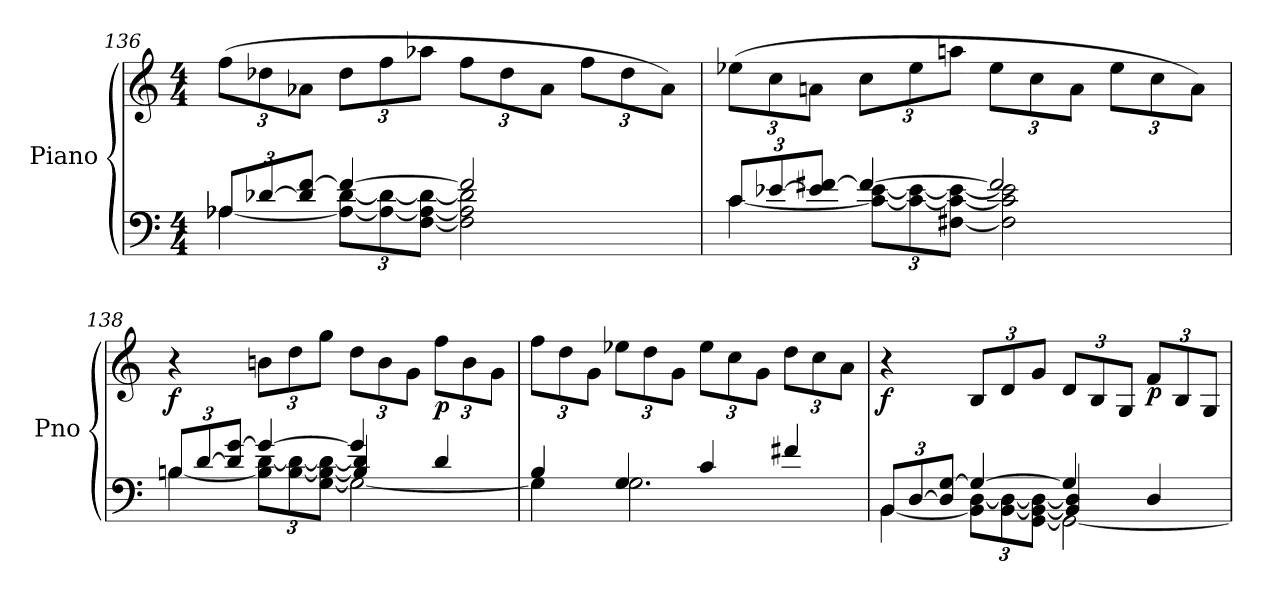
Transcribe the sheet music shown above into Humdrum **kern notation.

**kern	**kern	**dynam
*part1	*part1	*part1
*staff2	*staff1	*staff1/2
*I"Piano	*	*
*I'Pno	*	*
*clefF4	*clefG2	*
*k[]	*k[]	*
*M4/4	*M4/4	*
*Xbrackettup	*Xbrackettup	*
=136	=136	=136
*^	*	*
12A-X/L	[4A-\	(12ff\L	.
[12d-X/	.	12dd-X\	.
12d-/] [12f/J	.	12a-X\J	.
4f/_	12A-\_ [12d-\L	12dd-\L	.
.	12A-\_ 12d-\_	12ff\	.
.	[12F\ 12A-\_ 12d-\_J	12aa-X\J	.
2f/]	2F\] 2A-\] 2d-\]	12ff\L	.
.	.	12dd-\	.
.	.	12a-\J	.
.	.	12ff\L	.
.	.	12dd-\	.
.	.	12a-\J)	.
=137	=137	=137	=137
12c/L	[4c\	(12ee-X\L	.
[12e-X/	.	12cc\	.
12e-/] [12f#X/J	.	12an\J	.
4f#/_	12c\_ [12e-\L	12cc\L	.
.	12c\_ 12e-\_	12ee-\	.
.	[12F#X\ 12c\_ 12e-\_J	12aan\J	.
2f#/]	2F#\] 2c\] 2e-\]	12ee-\L	.
.	.	12cc\	.
.	.	12a\J	.
.	.	12ee-\L	.
.	.	12cc\	.
.	.	12a\J)	.
!!LO:LB:g=z
=138	=138	=138	=138
*	*^	*	*
!	!	!	!	!LO:DY:b
12B/L	[4Bn\	4ryy	4r	f
[12d/	.	.	.	.
12d/] [12g/J	.	.	.	.
4g/_	12B\] [12d\L	12ryy	12bn\L	.
.	[12B\ 12d\_	12ryy	12dd\	.
.	[12G\ 12B\_ 12d\_J	12ryy	12gg\J	.
4g/]	2G\_	4B/] 4d/]	12dd\L	.
.	.	.	12b\	.
.	.	.	12g\J	.
!	!	!	!	!LO:DY:b
4d/	.	4ryy	12ff\L	p
.	.	.	12b\	.
.	.	.	12g\J	.
*	*v	*v	*	*
=139	=139	=139	=139
4B/	4G\]	12ff\L	.
.	.	12dd\	.
.	.	12g\J	.
4G/	2.G\	12ee-X\L	.
.	.	12dd\	.
.	.	12g\J	.
4c/	.	12ee-\L	.
.	.	12cc\	.
.	.	12g\J	.
4f#X/	.	12dd\L	.
.	.	12cc\	.
.	.	12a\J	.
=140	=140	=140	=140
*	*^	*	*
!	!	!	!	!LO:DY:b
12BB/L	[4BB\	4ryy	4r	f
[12D/	.	.	.	.
12D/] [12G/J	.	.	.	.
*	*	*brackettup	*	*
4G/_	12BB\] [12D\L	12ryy	12B/L	.
.	[12BB\ 12D\_	12ryy	12d/	.
.	[12GG\ 12BB\_ 12D\_J	12ryy	12g/J	.
4G/]	2GG\_	4BB/] 4D/]	12d/L	.
.	.	.	12B/	.
.	.	.	12G/J	.
!	!	!	!	!LO:DY:b
4D/	.	4ryy	12f/L	p
.	.	.	12B/	.
.	.	.	12G/J	.
*v	*v	*v	*	*
=	=	=
*-	*-	*-
